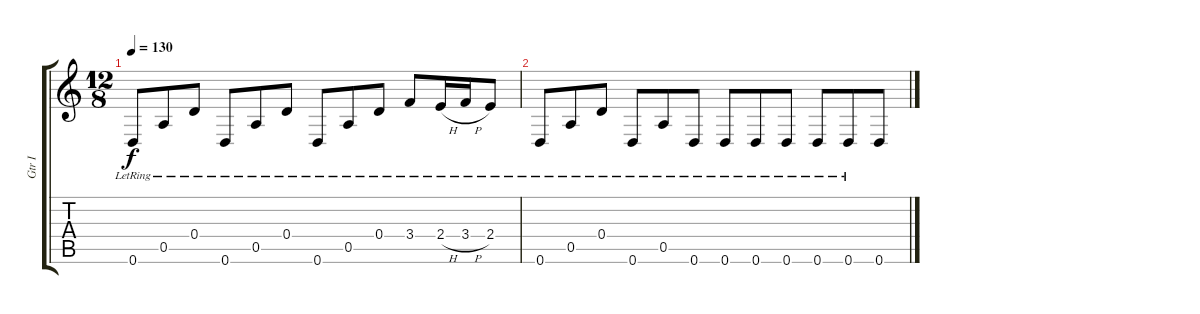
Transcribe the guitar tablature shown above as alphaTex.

\track ("Gtr I" "Gtr I") {instrument acousticguitarsteel}
\staff {score tabs}
\tuning (E4 B3 G3 D3 A2 D2) {hide}
\ts (12 8)
\tempo 130
\clef g2
\ks c
0.6{lr}.8{dy f} 0.5{lr}.8 0.4{lr}.8 0.6{lr}.8 0.5{lr}.8 0.4{lr}.8 0.6{lr}.8 0.5{lr}.8 0.4{lr}.8 3.4{lr}.8 2.4{h lr}.16 3.4{h lr}.16 2.4{lr}.8 |
0.6{lr}.8 0.5{lr}.8 0.4{lr}.8 0.6{lr}.8 0.5{lr}.8 0.6{lr}.8 0.6{lr}.8 0.6{lr}.8 0.6{lr}.8 0.6{lr}.8 0.6{lr}.8 0.6.8
